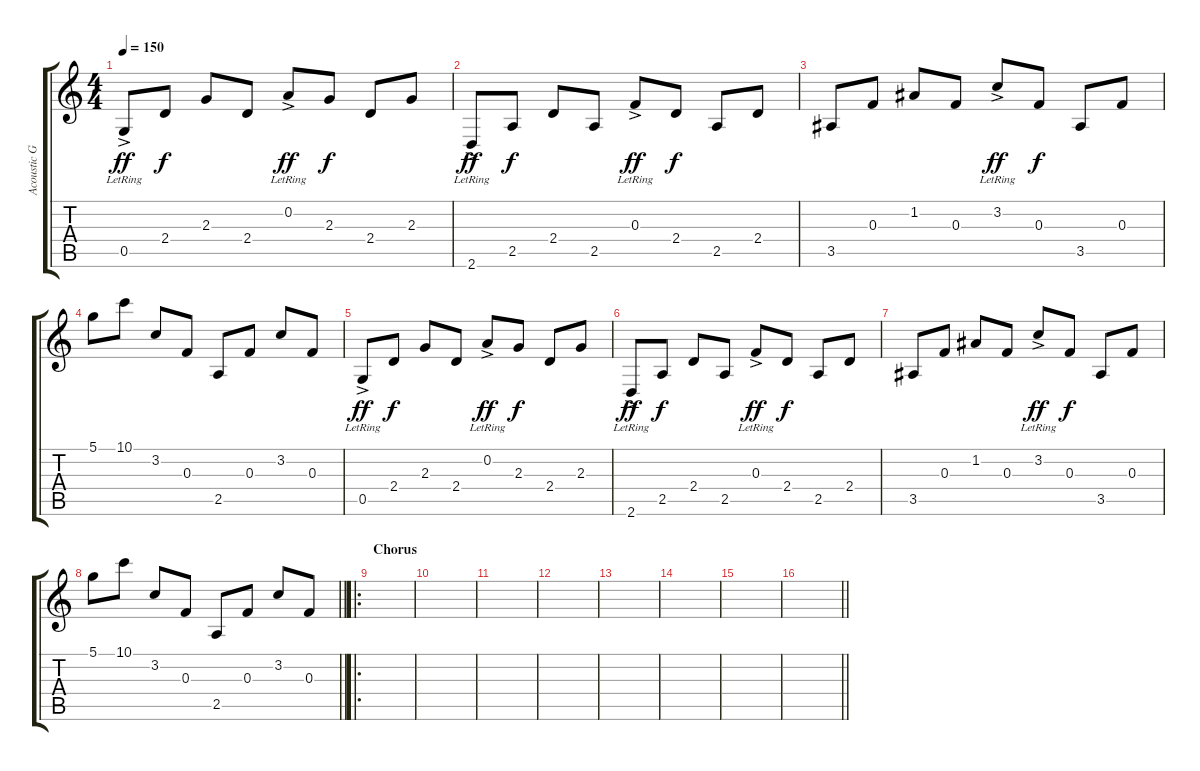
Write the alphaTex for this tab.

\track ("Acoustic Guitar" "Acoustic G") {instrument acousticguitarsteel}
\staff {score tabs}
\tuning (D4 A3 F3 C3 G2 C2) {hide}
\ts (4 4)
\tempo 150
\clef g2
\ks c
0.5{ac lr}.8{dy ff} 2.4.8{dy f} 2.3.8 2.4.8 0.2{ac lr}.8{dy ff} 2.3.8{dy f} 2.4.8 2.3.8 |
2.6{ac lr}.8{dy ff} 2.5.8{dy f} 2.4.8 2.5.8 0.3{ac lr}.8{dy ff} 2.4.8{dy f} 2.5.8 2.4.8 |
3.5.8 0.3.8 1.2.8 0.3.8 3.2{ac lr}.8{dy ff} 0.3.8{dy f} 3.5.8 0.3.8 |
5.1.8 10.1.8 3.2.8 0.3.8 2.5.8 0.3.8 3.2.8 0.3.8 |
0.5{ac lr}.8{dy ff} 2.4.8{dy f} 2.3.8 2.4.8 0.2{ac lr}.8{dy ff} 2.3.8{dy f} 2.4.8 2.3.8 |
2.6{ac lr}.8{dy ff} 2.5.8{dy f} 2.4.8 2.5.8 0.3{ac lr}.8{dy ff} 2.4.8{dy f} 2.5.8 2.4.8 |
3.5.8 0.3.8 1.2.8 0.3.8 3.2{ac lr}.8{dy ff} 0.3.8{dy f} 3.5.8 0.3.8 |
\barLineRight lightlight
5.1.8 10.1.8 3.2.8 0.3.8 2.5.8 0.3.8 3.2.8 0.3.8 |
\ro
\section ("" "Chorus")
|
|
|
|
|
|
|
\barLineRight lightlight
